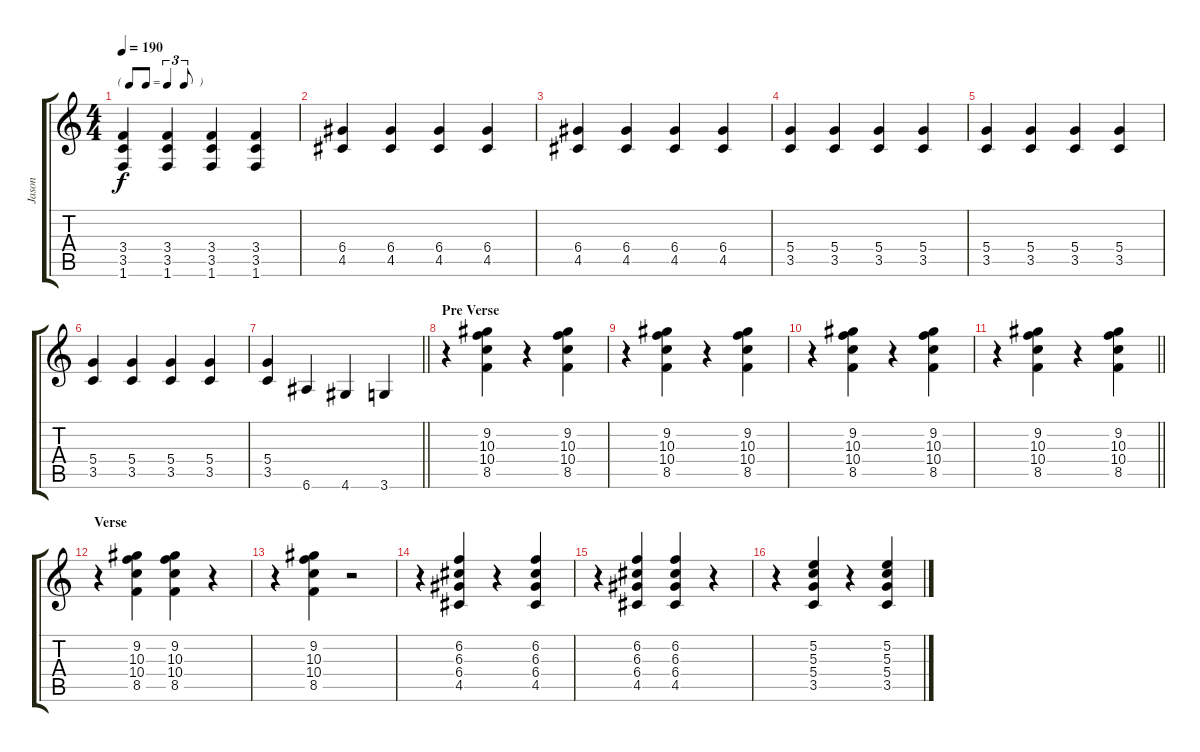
\track ("Jason" "Jason") {instrument overdrivenguitar}
\staff {score tabs}
\tuning (E4 B3 G3 D3 A2 E2) {hide}
\ts (4 4)
\tf triplet8th
\tempo 190
\clef g2
\ks c
(3.4 3.5 1.6).4{dy f} (3.4 3.5 1.6).4 (3.4 3.5 1.6).4 (3.4 3.5 1.6).4 |
(6.4 4.5).4 (6.4 4.5).4 (6.4 4.5).4 (6.4 4.5).4 |
(6.4 4.5).4 (6.4 4.5).4 (6.4 4.5).4 (6.4 4.5).4 |
(5.4 3.5).4 (5.4 3.5).4 (5.4 3.5).4 (5.4 3.5).4 |
(5.4 3.5).4 (5.4 3.5).4 (5.4 3.5).4 (5.4 3.5).4 |
(5.4 3.5).4 (5.4 3.5).4 (5.4 3.5).4 (5.4 3.5).4 |
\barLineRight lightlight
(5.4 3.5).4 6.6.4 4.6.4 3.6.4 |
\section ("" "Pre Verse")
r.4 (9.2 10.3 10.4 8.5).4 r.4 (9.2 10.3 10.4 8.5).4 |
r.4 (9.2 10.3 10.4 8.5).4 r.4 (9.2 10.3 10.4 8.5).4 |
r.4 (9.2 10.3 10.4 8.5).4 r.4 (9.2 10.3 10.4 8.5).4 |
\barLineRight lightlight
r.4 (9.2 10.3 10.4 8.5).4 r.4 (9.2 10.3 10.4 8.5).4 |
\section ("" "Verse")
r.4 (9.2 10.3 10.4 8.5).4 (9.2 10.3 10.4 8.5).4 r.4 |
r.4 (9.2 10.3 10.4 8.5).4 r.2 |
r.4 (6.2 6.3 6.4 4.5).4 r.4 (6.2 6.3 6.4 4.5).4 |
r.4 (6.2 6.3 6.4 4.5).4 (6.2 6.3 6.4 4.5).4 r.4 |
r.4 (5.2 5.3 5.4 3.5).4 r.4 (5.2 5.3 5.4 3.5).4
